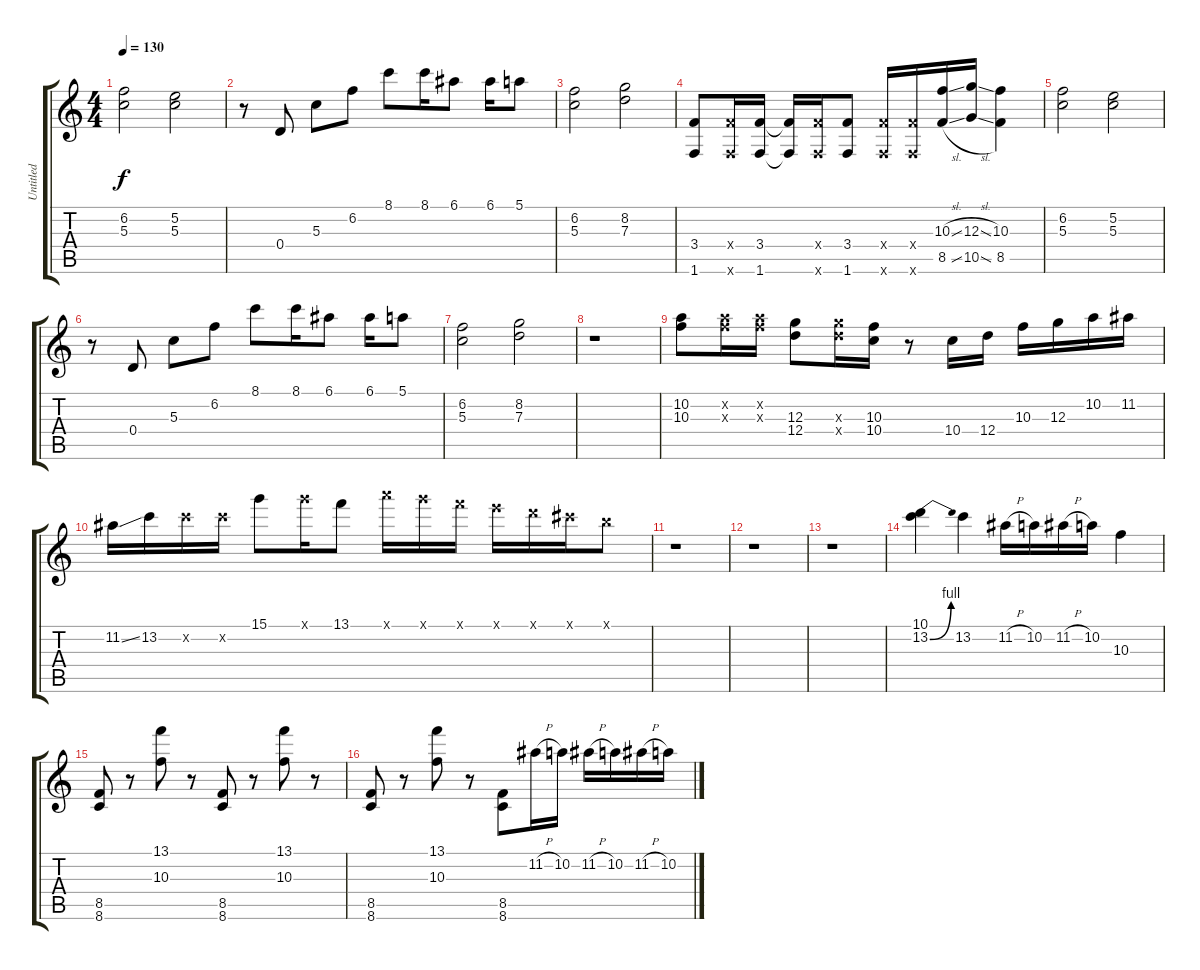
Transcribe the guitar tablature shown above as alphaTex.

\track ("Untitled" "Untitled") {instrument acousticguitarnylon}
\staff {score tabs}
\tuning (E4 B3 G3 D3 A2 E2) {hide}
\ts (4 4)
\tempo 130
\clef g2
\ks c
(6.2 5.3).2{dy f} (5.2 5.3).2 |
r.8 0.4.8 5.3.8 6.2.8 8.1.8 8.1.16 6.1.8 6.1.16 5.1.8 |
(6.2 5.3).2 (8.2 7.3).2 |
(3.4 1.6).8 (3.4{x} 1.6{x}).16 (3.4 1.6).16 (3.4{t} 1.6{t}).16 (3.4{x} 1.6{x}).16 (3.4 1.6).8 (3.4{x} 1.6{x}).16 (3.4{x} 1.6{x}).16 (10.3{sl} 8.5{sl}).16 (12.3{sl} 10.5{sl}).16 (10.3 8.5).4 |
(6.2 5.3).2 (5.2 5.3).2 |
r.8 0.4.8 5.3.8 6.2.8 8.1.8 8.1.16 6.1.8 6.1.16 5.1.8 |
(6.2 5.3).2 (8.2 7.3).2 |
r.1 |
(10.2 10.3).8 (10.2{x} 10.3{x}).16 (10.2{x} 10.3{x}).16 (12.3 12.4).8 (12.3{x} 12.4{x}).16 (10.3 10.4).16 r.8 10.4.16 12.4.16 10.3.16 12.3.16 10.2.16 11.2.16 |
11.2{ss}.16 13.2.16 13.2{x}.16 13.2{x}.16 15.1.8 15.1{x}.16 13.1.8 17.1{x}.16 15.1{x}.16 13.1{x}.16 12.1{x}.16 10.1{x}.16 9.1{x}.16 7.1{x}.8 |
r.1 |
r.1 |
r.1 |
(10.1 13.2{be (bend 0 0 60 4)}).4 13.2.4 11.2{h}.16 10.2.16 11.2{h}.16 10.2.16 10.3.4 |
(8.5 8.6).8 r.8 (13.1 10.3).8 r.8 (8.5 8.6).8 r.8 (13.1 10.3).8 r.8 |
(8.5 8.6).8 r.8 (13.1 10.3).8 r.8 (8.5 8.6).8 11.2{h}.16 10.2.16 11.2{h}.16 10.2.16 11.2{h}.16 10.2.16
